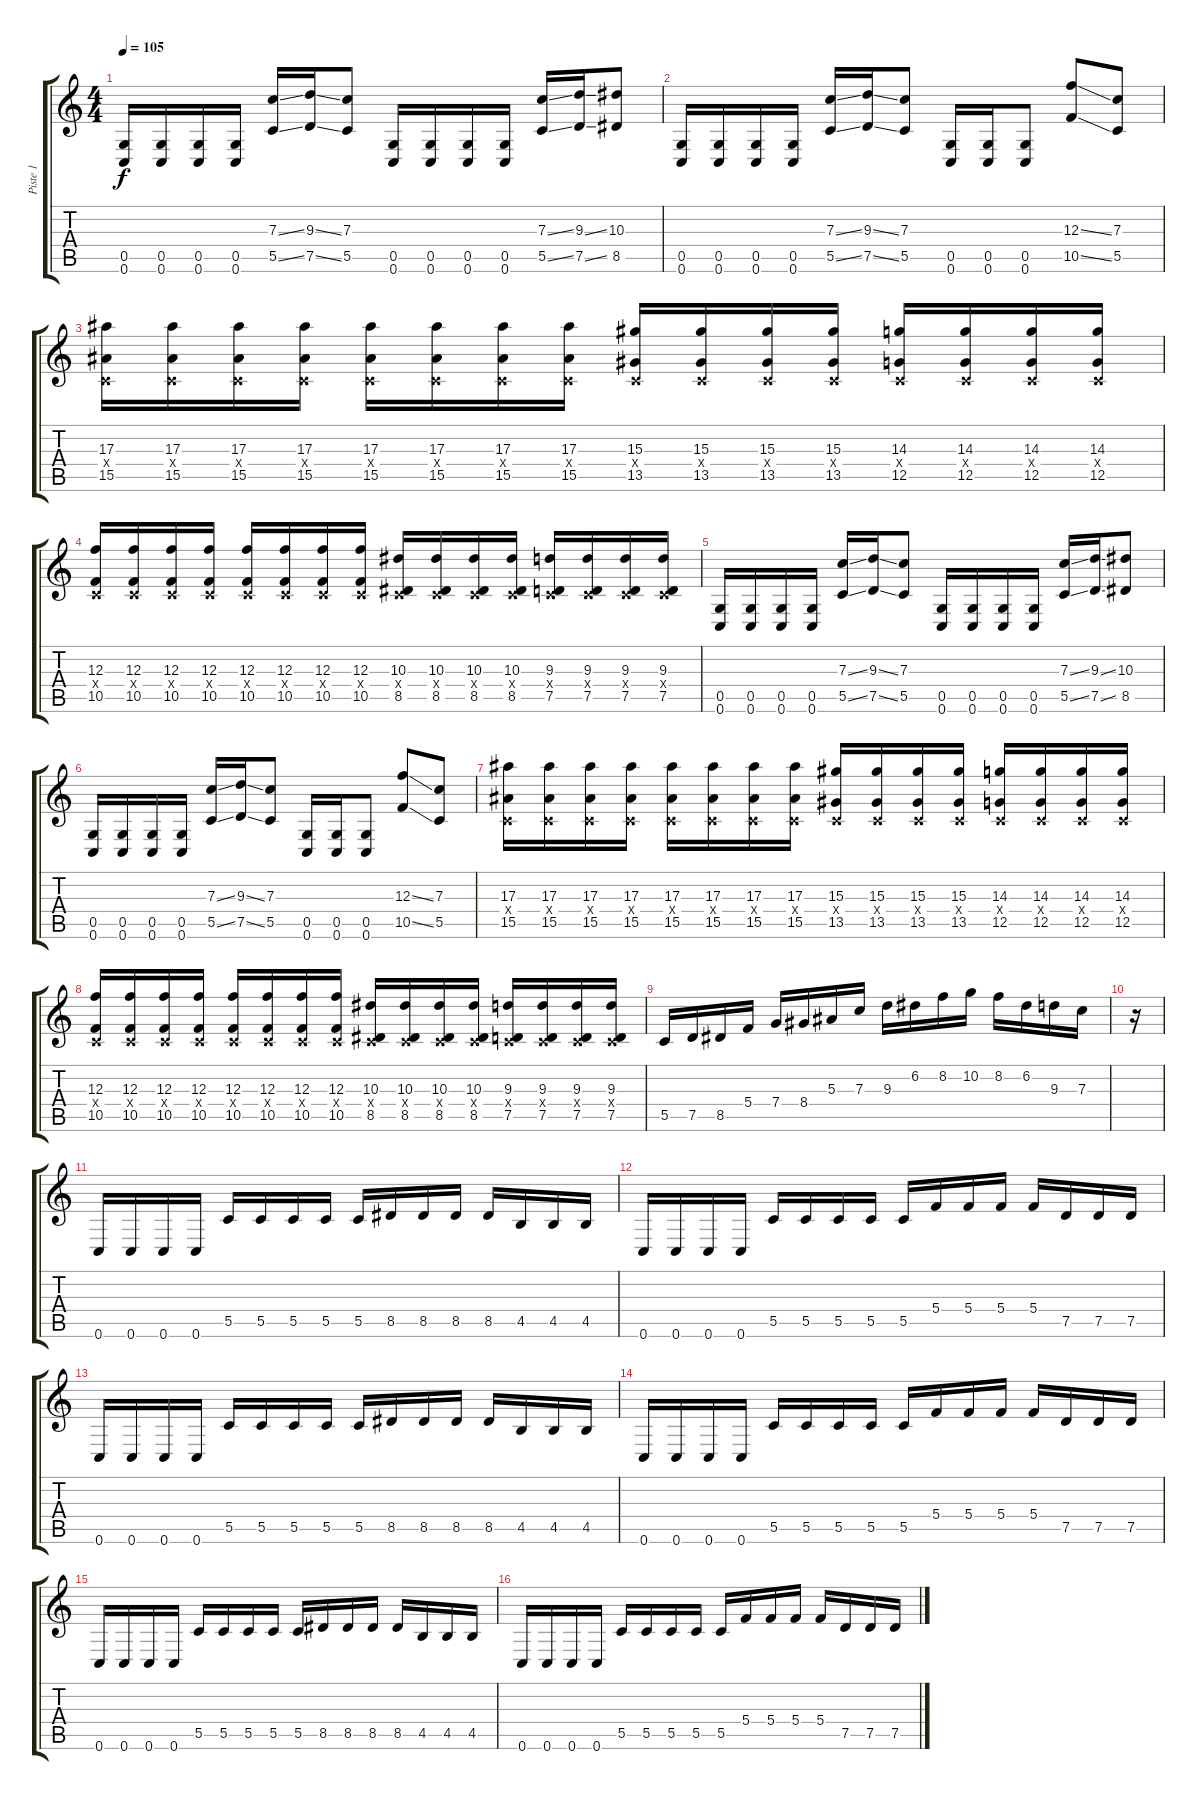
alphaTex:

\track ("Piste 1" "Piste 1") {instrument distortionguitar}
\staff {score tabs}
\tuning (D4 A3 F3 C3 G2 C2) {hide}
\ts (4 4)
\tempo 105
\clef g2
\ks c
(0.5 0.6).16{dy f} (0.5 0.6).16 (0.5 0.6).16 (0.5 0.6).16 (7.3{ss} 5.5{ss}).16 (9.3{ss} 7.5{ss}).16 (7.3 5.5).8 (0.5 0.6).16 (0.5 0.6).16 (0.5 0.6).16 (0.5 0.6).16 (7.3{ss} 5.5{ss}).16 (9.3{ss} 7.5{ss}).16 (10.3 8.5).8 |
(0.5 0.6).16 (0.5 0.6).16 (0.5 0.6).16 (0.5 0.6).16 (7.3{ss} 5.5{ss}).16 (9.3{ss} 7.5{ss}).16 (7.3 5.5).8 (0.5 0.6).16 (0.5 0.6).16 (0.5 0.6).8 (12.3{ss} 10.5{ss}).8 (7.3 5.5).8 |
(17.3 0.4{x} 15.5).16 (17.3 0.4{x} 15.5).16 (17.3 0.4{x} 15.5).16 (17.3 0.4{x} 15.5).16 (17.3 0.4{x} 15.5).16 (17.3 0.4{x} 15.5).16 (17.3 0.4{x} 15.5).16 (17.3 0.4{x} 15.5).16 (15.3 0.4{x} 13.5).16 (15.3 0.4{x} 13.5).16 (15.3 0.4{x} 13.5).16 (15.3 0.4{x} 13.5).16 (14.3 0.4{x} 12.5).16 (14.3 0.4{x} 12.5).16 (14.3 0.4{x} 12.5).16 (14.3 0.4{x} 12.5).16 |
(12.3 0.4{x} 10.5).16 (12.3 0.4{x} 10.5).16 (12.3 0.4{x} 10.5).16 (12.3 0.4{x} 10.5).16 (12.3 0.4{x} 10.5).16 (12.3 0.4{x} 10.5).16 (12.3 0.4{x} 10.5).16 (12.3 0.4{x} 10.5).16 (10.3 0.4{x} 8.5).16 (10.3 0.4{x} 8.5).16 (10.3 0.4{x} 8.5).16 (10.3 0.4{x} 8.5).16 (9.3 0.4{x} 7.5).16 (9.3 0.4{x} 7.5).16 (9.3 0.4{x} 7.5).16 (9.3 0.4{x} 7.5).16 |
(0.5 0.6).16 (0.5 0.6).16 (0.5 0.6).16 (0.5 0.6).16 (7.3{ss} 5.5{ss}).16 (9.3{ss} 7.5{ss}).16 (7.3 5.5).8 (0.5 0.6).16 (0.5 0.6).16 (0.5 0.6).16 (0.5 0.6).16 (7.3{ss} 5.5{ss}).16 (9.3{ss} 7.5{ss}).16 (10.3 8.5).8 |
(0.5 0.6).16 (0.5 0.6).16 (0.5 0.6).16 (0.5 0.6).16 (7.3{ss} 5.5{ss}).16 (9.3{ss} 7.5{ss}).16 (7.3 5.5).8 (0.5 0.6).16 (0.5 0.6).16 (0.5 0.6).8 (12.3{ss} 10.5{ss}).8 (7.3 5.5).8 |
(17.3 0.4{x} 15.5).16 (17.3 0.4{x} 15.5).16 (17.3 0.4{x} 15.5).16 (17.3 0.4{x} 15.5).16 (17.3 0.4{x} 15.5).16 (17.3 0.4{x} 15.5).16 (17.3 0.4{x} 15.5).16 (17.3 0.4{x} 15.5).16 (15.3 0.4{x} 13.5).16 (15.3 0.4{x} 13.5).16 (15.3 0.4{x} 13.5).16 (15.3 0.4{x} 13.5).16 (14.3 0.4{x} 12.5).16 (14.3 0.4{x} 12.5).16 (14.3 0.4{x} 12.5).16 (14.3 0.4{x} 12.5).16 |
(12.3 0.4{x} 10.5).16 (12.3 0.4{x} 10.5).16 (12.3 0.4{x} 10.5).16 (12.3 0.4{x} 10.5).16 (12.3 0.4{x} 10.5).16 (12.3 0.4{x} 10.5).16 (12.3 0.4{x} 10.5).16 (12.3 0.4{x} 10.5).16 (10.3 0.4{x} 8.5).16 (10.3 0.4{x} 8.5).16 (10.3 0.4{x} 8.5).16 (10.3 0.4{x} 8.5).16 (9.3 0.4{x} 7.5).16 (9.3 0.4{x} 7.5).16 (9.3 0.4{x} 7.5).16 (9.3 0.4{x} 7.5).16 |
5.5.16 7.5.16 8.5.16 5.4.16 7.4.16 8.4.16 5.3.16 7.3.16 9.3.16 6.2.16 8.2.16 10.2.16 8.2.16 6.2.16 9.3.16 7.3.16 |
r.16 |
0.6.16 0.6.16 0.6.16 0.6.16 5.5.16 5.5.16 5.5.16 5.5.16 5.5.16 8.5.16 8.5.16 8.5.16 8.5.16 4.5.16 4.5.16 4.5.16 |
0.6.16 0.6.16 0.6.16 0.6.16 5.5.16 5.5.16 5.5.16 5.5.16 5.5.16 5.4.16 5.4.16 5.4.16 5.4.16 7.5.16 7.5.16 7.5.16 |
0.6.16 0.6.16 0.6.16 0.6.16 5.5.16 5.5.16 5.5.16 5.5.16 5.5.16 8.5.16 8.5.16 8.5.16 8.5.16 4.5.16 4.5.16 4.5.16 |
0.6.16 0.6.16 0.6.16 0.6.16 5.5.16 5.5.16 5.5.16 5.5.16 5.5.16 5.4.16 5.4.16 5.4.16 5.4.16 7.5.16 7.5.16 7.5.16 |
0.6.16 0.6.16 0.6.16 0.6.16 5.5.16 5.5.16 5.5.16 5.5.16 5.5.16 8.5.16 8.5.16 8.5.16 8.5.16 4.5.16 4.5.16 4.5.16 |
0.6.16 0.6.16 0.6.16 0.6.16 5.5.16 5.5.16 5.5.16 5.5.16 5.5.16 5.4.16 5.4.16 5.4.16 5.4.16 7.5.16 7.5.16 7.5.16
